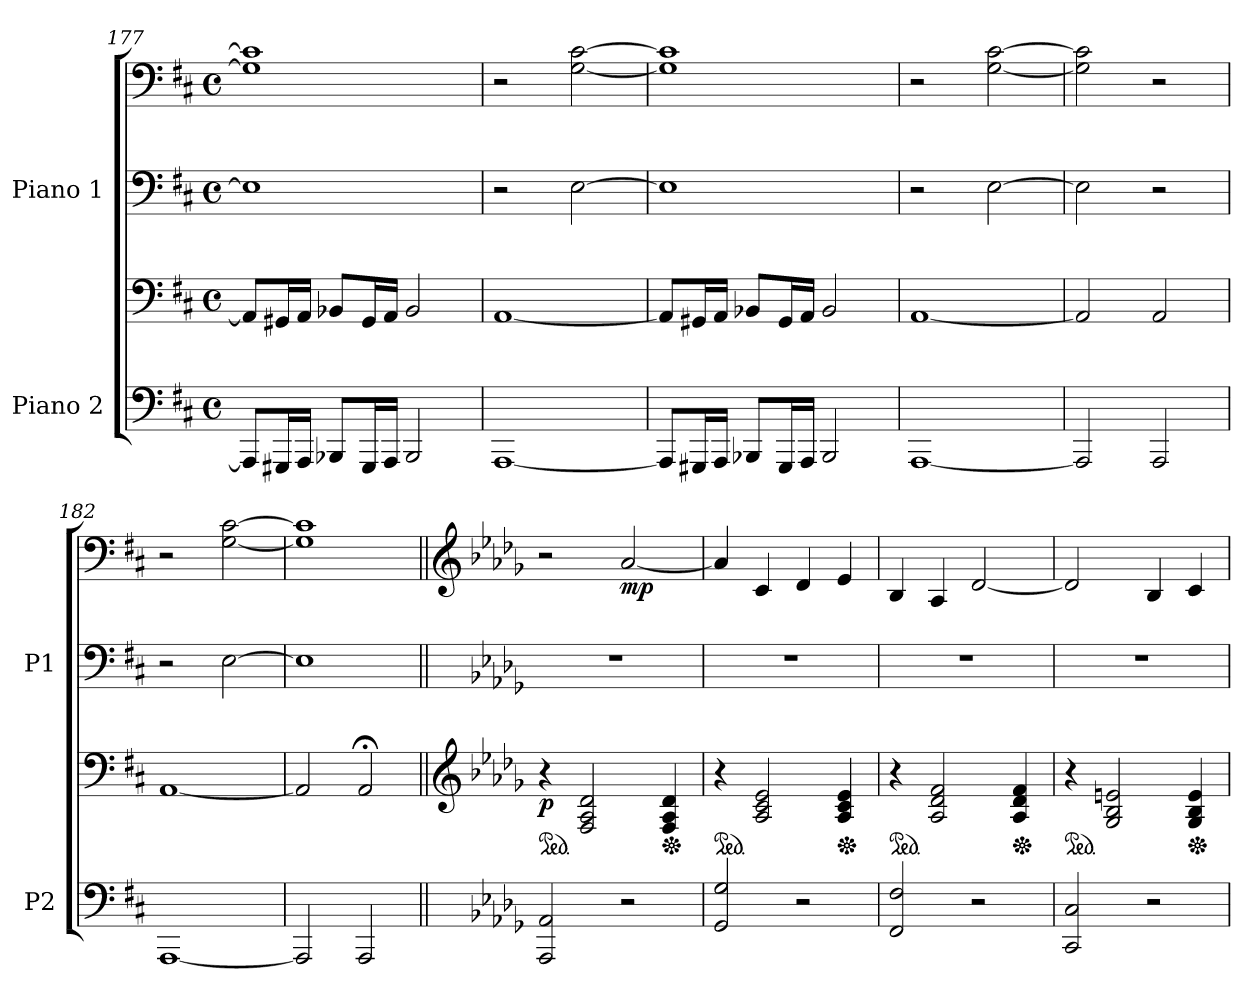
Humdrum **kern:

**kern	**kern	**dynam	**kern	**kern	**dynam
*part2	*part2	*part2	*part1	*part1	*part1
*staff4	*staff3	*staff3/4	*staff2	*staff1	*staff1/2
*I"Piano 2	*	*	*I"Piano 1	*	*
*I'P2	*	*	*I'P1	*	*
*clefF4	*clefF4	*	*clefF4	*clefF4	*
*k[f#c#]	*k[f#c#]	*	*k[f#c#]	*k[f#c#]	*
*M4/4	*M4/4	*	*M4/4	*M4/4	*
*met(c)	*met(c)	*	*met(c)	*met(c)	*
=177	=177	=177	=177	=177	=177
8AAA/L]	8AA/L]	.	1E]	1G] 1c#]	.
16GGG#X/L	16GG#X/L	.	.	.	.
16AAA/JJ	16AA/JJ	.	.	.	.
8BBB-X/L	8BB-X/L	.	.	.	.
16GGG#/L	16GG#/L	.	.	.	.
16AAA/JJ	16AA/JJ	.	.	.	.
2BBB-/	2BB-/	.	.	.	.
=178	=178	=178	=178	=178	=178
[1AAA	[1AA	.	2r	2r	.
.	.	.	[2E\	[2G\ [2c#\	.
!!LO:LB:g=z
=179	=179	=179	=179	=179	=179
8AAA/L]	8AA/L]	.	1E]	1G] 1c#]	.
16GGG#X/L	16GG#X/L	.	.	.	.
16AAA/JJ	16AA/JJ	.	.	.	.
8BBB-X/L	8BB-X/L	.	.	.	.
16GGG#/L	16GG#/L	.	.	.	.
16AAA/JJ	16AA/JJ	.	.	.	.
2BBB-/	2BB-/	.	.	.	.
=180	=180	=180	=180	=180	=180
[1AAA	[1AA	.	2r	2r	.
.	.	.	[2E\	[2G\ [2c#\	.
=181	=181	=181	=181	=181	=181
2AAA/]	2AA/]	.	2E\]	2G\] 2c#\]	.
2AAA/	2AA/	.	2r	2r	.
=182	=182	=182	=182	=182	=182
[1AAA	[1AA	.	2r	2r	.
.	.	.	[2E\	[2G\ [2c#\	.
=183	=183	=183	=183	=183	=183
2AAA/]	2AA/]	.	1E]	1G] 1c#]	.
2AAA/	2AA;</	.	.	.	.
!!LO:PB:g=z
=184||	=184||	=184||	=184||	=184||	=184||
*	*clefG2	*	*	*clefG2	*
*k[b-e-a-d-g-]	*k[b-e-a-d-g-]	*	*k[b-e-a-d-g-]	*k[b-e-a-d-g-]	*
*	*ped	*	*	*	*
!	!	!LO:DY:b	!	!	!
2AAA-/ 2AA-/	4r	p	1r	2r	.
.	2F/ 2A-/ 2d-/	.	.	.	.
!	!	!	!	!	!LO:DY:b
2r	.	.	.	[2a-/	mp
*	*Xped	*	*	*	*
.	4F/ 4A-/ 4d-/	.	.	.	.
=185	=185	=185	=185	=185	=185
*	*ped	*	*	*	*
2GG-/ 2G-/	4r	.	1r	4a-/]	.
.	2A-/ 2c/ 2e-/	.	.	4c/	.
2r	.	.	.	4d-/	.
*	*Xped	*	*	*	*
.	4A-/ 4c/ 4e-/	.	.	4e-/	.
=186	=186	=186	=186	=186	=186
*	*ped	*	*	*	*
2FF/ 2F/	4r	.	1r	4B-/	.
.	2A-/ 2d-/ 2f/	.	.	4A-/	.
2r	.	.	.	[2d-/	.
*	*Xped	*	*	*	*
.	4A-/ 4d-/ 4f/	.	.	.	.
=187	=187	=187	=187	=187	=187
*	*ped	*	*	*	*
2CC/ 2C/	4r	.	1r	2d-/]	.
.	2G-/ 2B-/ 2en/	.	.	.	.
2r	.	.	.	4B-/	.
*	*Xped	*	*	*	*
.	4G-/ 4B-/ 4e/	.	.	4c/	.
=	=	=	=	=	=
*-	*-	*-	*-	*-	*-
